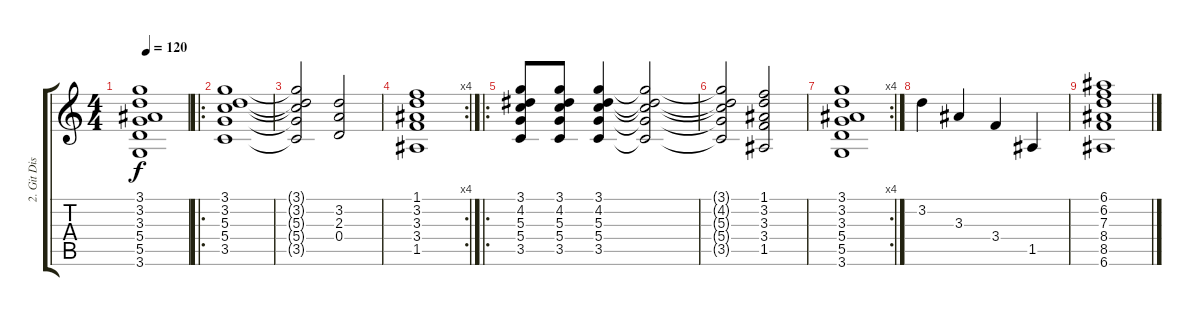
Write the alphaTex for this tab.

\track ("2. Git Dist" "2. Git Dis") {instrument distortionguitar}
\staff {score tabs}
\tuning (E4 B3 G3 D3 A2 E2) {hide}
\ts (4 4)
\tempo 120
\clef g2
\ks c
(3.1 3.2 3.3 5.4 5.5 3.6).1{dy f} |
\ro
(3.1 3.2 5.3 5.4 3.5).1 |
(3.1{t} 3.2{t} 5.3{t} 5.4{t} 3.5{t}).2 (3.2 2.3 0.4).2 |
\rc 4
(1.1 3.2 3.3 3.4 1.5).1 |
\ro
(3.1 4.2 5.3 5.4 3.5).8 (3.1 4.2 5.3 5.4 3.5).8 (3.1 4.2 5.3 5.4 3.5).4 (3.1{t} 4.2{t} 5.3{t} 5.4{t} 3.5{t}).2 |
(3.1{t} 4.2{t} 5.3{t} 5.4{t} 3.5{t}).2 (1.1 3.2 3.3 3.4 1.5).2 |
\rc 4
(3.1 3.2 3.3 5.4 5.5 3.6).1 |
3.2.4 3.3.4 3.4.4 1.5.4 |
(6.1 6.2 7.3 8.4 8.5 6.6).1
